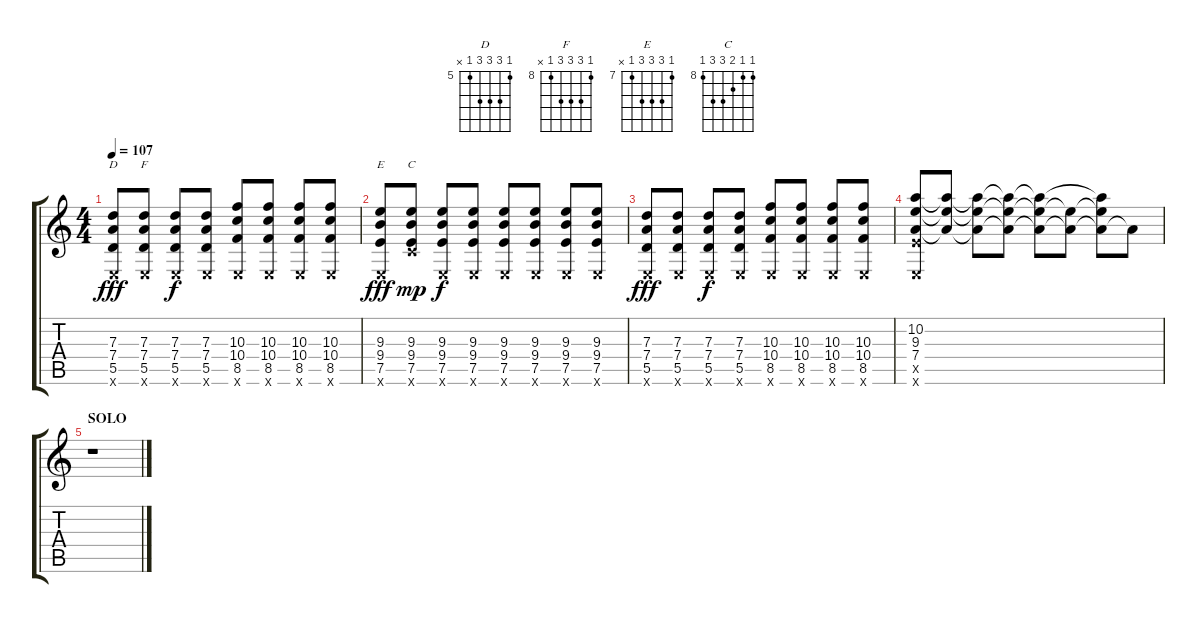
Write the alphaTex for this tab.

\track "" {instrument overdrivenguitar}
\staff {score tabs}
\tuning (E4 B3 G3 D3 A2 E2) {hide}
\chord ("D" 5 7 7 7 5 x) {firstfret 5}
\chord ("F" 8 10 10 10 8 x) {firstfret 8}
\chord ("E" 7 9 9 9 7 x) {firstfret 7}
\chord ("C" 8 8 9 10 10 8) {firstfret 8}
\ts (4 4)
\tempo 107
\clef g2
\ks c
(7.3 7.4 5.5 0.6{x}).8{ch "D" dy fff} (7.3 7.4 5.5 0.6{x}).8{ch "F"} (7.3 7.4 5.5 0.6{x}).8{dy f} (7.3 7.4 5.5 0.6{x}).8 (10.3 10.4 8.5 0.6{x}).8 (10.3 10.4 8.5 0.6{x}).8 (10.3 10.4 8.5 0.6{x}).8 (10.3 10.4 8.5 0.6{x}).8 |
(9.3 9.4 7.5 0.6{x}).8{ch "E" dy fff} (9.3 9.4 7.5 8.6{x}).8{ch "C" dy mp} (9.3 9.4 7.5 0.6{x}).8{dy f} (9.3 9.4 7.5 0.6{x}).8 (9.3 9.4 7.5 0.6{x}).8 (9.3 9.4 7.5 0.6{x}).8 (9.3 9.4 7.5 0.6{x}).8 (9.3 9.4 7.5 0.6{x}).8 |
(7.3 7.4 5.5 0.6{x}).8{dy fff} (7.3 7.4 5.5 0.6{x}).8 (7.3 7.4 5.5 0.6{x}).8{dy f} (7.3 7.4 5.5 0.6{x}).8 (10.3 10.4 8.5 0.6{x}).8 (10.3 10.4 8.5 0.6{x}).8 (10.3 10.4 8.5 0.6{x}).8 (10.3 10.4 8.5 0.6{x}).8 |
\section ("" "")
(10.2 9.3 7.4 7.5{x} 0.6{x}).8 (10.2{t} 9.3{t} 7.4{t}).8 (10.2{t} 9.3{t} 7.4{t}).8 (10.2{t} 9.3{t} 7.4{t}).8 (10.2{t} 9.3{t} 7.4{t}).8 (9.3{t} 7.4{t}).8 (10.2{t} 9.3{t} 7.4{t}).8 7.4{t}.8 |
\section ("" "SOLO")
r.1
